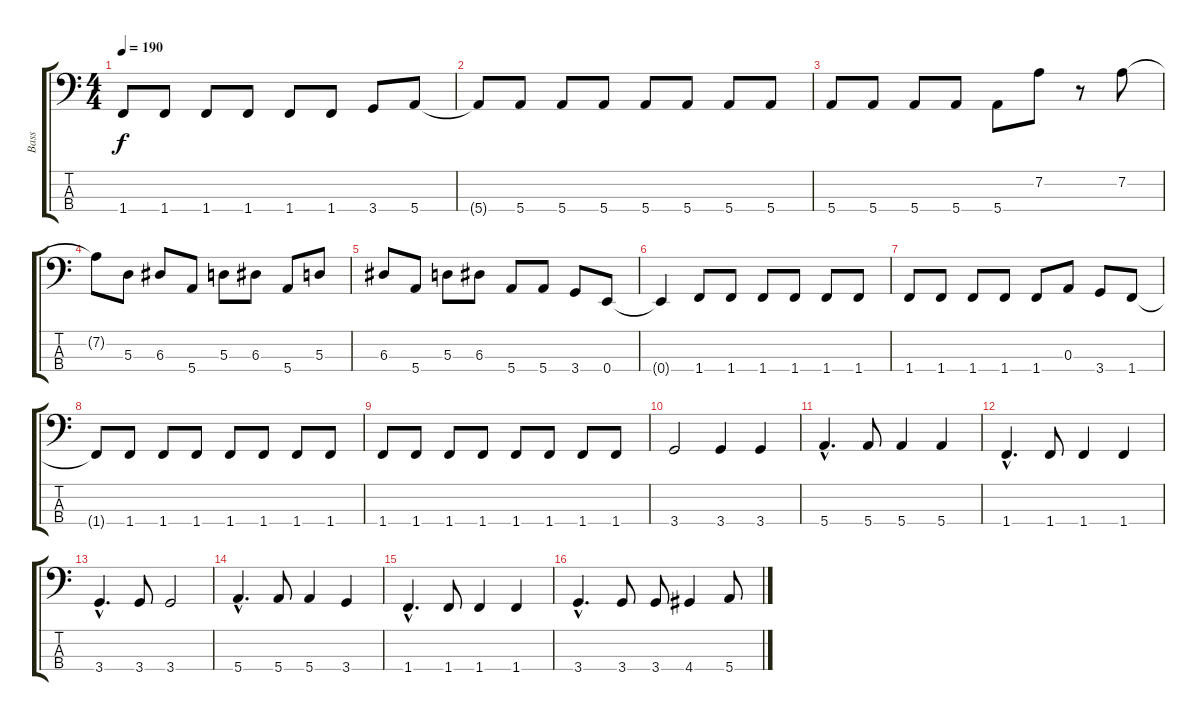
\track ("Bass" "Bass") {instrument electricbassfinger}
\staff {score tabs}
\tuning (G2 D2 A1 E1) {hide}
\ts (4 4)
\tempo 190
\clef f4
\ks c
1.4.8{dy f} 1.4.8 1.4.8 1.4.8 1.4.8 1.4.8 3.4.8 5.4.8 |
5.4{t}.8 5.4.8 5.4.8 5.4.8 5.4.8 5.4.8 5.4.8 5.4.8 |
5.4.8 5.4.8 5.4.8 5.4.8 5.4.8 7.2.8 r.8 7.2.8 |
7.2{t}.8 5.3.8 6.3.8 5.4.8 5.3.8 6.3.8 5.4.8 5.3.8 |
6.3.8 5.4.8 5.3.8 6.3.8 5.4.8 5.4.8 3.4.8 0.4.8 |
0.4{t}.4 1.4.8 1.4.8 1.4.8 1.4.8 1.4.8 1.4.8 |
1.4.8 1.4.8 1.4.8 1.4.8 1.4.8 0.3.8 3.4.8 1.4.8 |
1.4{t}.8 1.4.8 1.4.8 1.4.8 1.4.8 1.4.8 1.4.8 1.4.8 |
1.4.8 1.4.8 1.4.8 1.4.8 1.4.8 1.4.8 1.4.8 1.4.8 |
3.4.2 3.4.4 3.4.4 |
5.4{hac}.4{d} 5.4.8 5.4.4 5.4.4 |
1.4{hac}.4{d} 1.4.8 1.4.4 1.4.4 |
3.4{hac}.4{d} 3.4.8 3.4.2 |
5.4{hac}.4{d} 5.4.8 5.4.4 3.4.4 |
1.4{hac}.4{d} 1.4.8 1.4.4 1.4.4 |
3.4{hac}.4{d} 3.4.8 3.4.8 4.4.4 5.4.8
